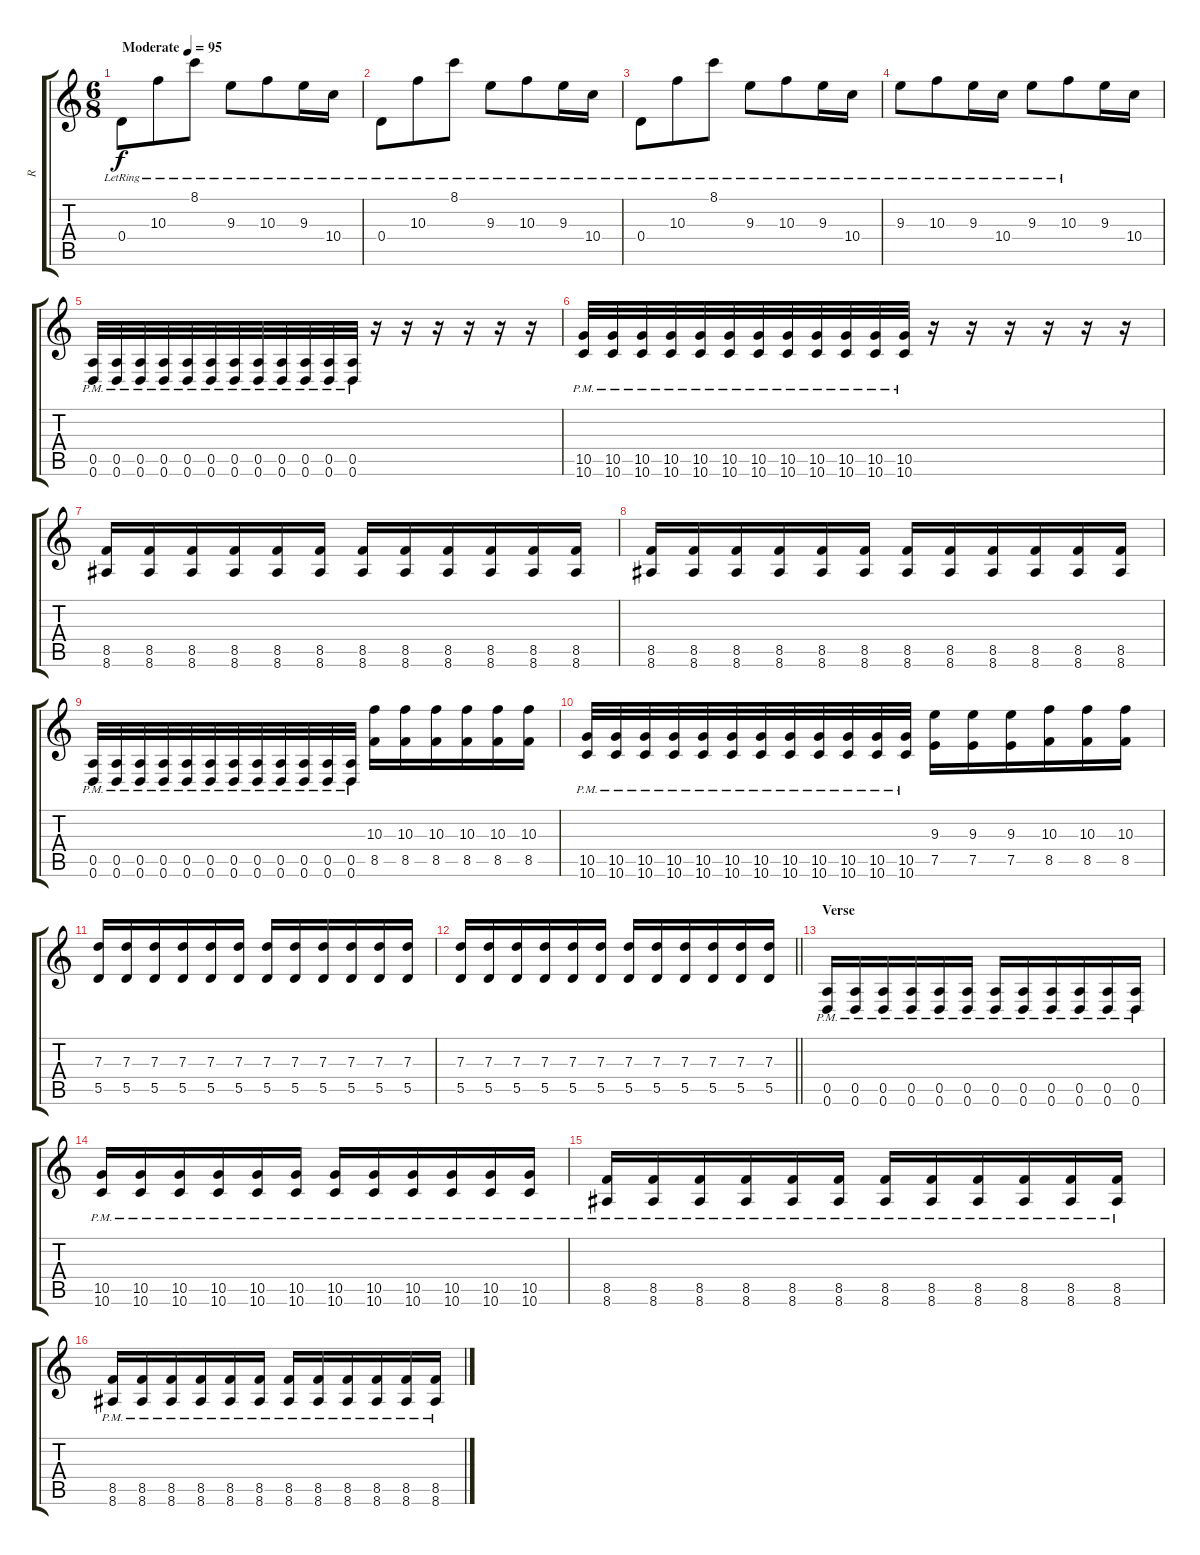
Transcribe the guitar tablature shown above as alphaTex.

\track ("R" "R") {instrument distortionguitar}
\staff {score tabs}
\tuning (E4 B3 G3 D3 A2 D2) {hide}
\ts (6 8)
\tempo (95 "Moderate")
\clef g2
\ks c
0.4{lr}.8{txt "" dy f volume 2 instrument distortionguitar} 10.3{lr}.8{volume 8} 8.1{lr}.8 9.3{lr}.8 10.3{lr}.8 9.3{lr}.16 10.4{lr}.16 |
0.4{lr}.8 10.3{lr}.8 8.1{lr}.8 9.3{lr}.8 10.3{lr}.8 9.3{lr}.16 10.4{lr}.16 |
0.4{lr}.8 10.3{lr}.8 8.1{lr}.8 9.3{lr}.8 10.3{lr}.8 9.3{lr}.16 10.4{lr}.16 |
9.3{lr}.8 10.3{lr}.8 9.3{lr}.16 10.4{lr}.16 9.3{lr}.8 10.3{lr}.8 9.3.16 10.4.16 |
(0.5{pm} 0.6{pm}).32{volume 13} (0.5{pm} 0.6{pm}).32 (0.5{pm} 0.6{pm}).32 (0.5{pm} 0.6{pm}).32 (0.5{pm} 0.6{pm}).32 (0.5{pm} 0.6{pm}).32 (0.5{pm} 0.6{pm}).32 (0.5{pm} 0.6{pm}).32 (0.5{pm} 0.6{pm}).32 (0.5{pm} 0.6{pm}).32 (0.5{pm} 0.6{pm}).32 (0.5{pm} 0.6{pm}).32 r.16 r.16 r.16 r.16 r.16 r.16 |
(10.5{pm} 10.6{pm}).32 (10.5{pm} 10.6{pm}).32 (10.5{pm} 10.6{pm}).32 (10.5{pm} 10.6{pm}).32 (10.5{pm} 10.6{pm}).32 (10.5{pm} 10.6{pm}).32 (10.5{pm} 10.6{pm}).32 (10.5{pm} 10.6{pm}).32 (10.5{pm} 10.6{pm}).32 (10.5{pm} 10.6{pm}).32 (10.5{pm} 10.6{pm}).32 (10.5{pm} 10.6{pm}).32 r.16 r.16 r.16 r.16 r.16 r.16 |
(8.5 8.6).16 (8.5 8.6).16 (8.5 8.6).16 (8.5 8.6).16 (8.5 8.6).16 (8.5 8.6).16 (8.5 8.6).16 (8.5 8.6).16 (8.5 8.6).16 (8.5 8.6).16 (8.5 8.6).16 (8.5 8.6).16 |
(8.5 8.6).16 (8.5 8.6).16 (8.5 8.6).16 (8.5 8.6).16 (8.5 8.6).16 (8.5 8.6).16 (8.5 8.6).16 (8.5 8.6).16 (8.5 8.6).16 (8.5 8.6).16 (8.5 8.6).16 (8.5 8.6).16 |
(0.5{pm} 0.6{pm}).32 (0.5{pm} 0.6{pm}).32 (0.5{pm} 0.6{pm}).32 (0.5{pm} 0.6{pm}).32 (0.5{pm} 0.6{pm}).32 (0.5{pm} 0.6{pm}).32 (0.5{pm} 0.6{pm}).32 (0.5{pm} 0.6{pm}).32 (0.5{pm} 0.6{pm}).32 (0.5{pm} 0.6{pm}).32 (0.5{pm} 0.6{pm}).32 (0.5{pm} 0.6{pm}).32 (10.3 8.5).16 (10.3 8.5).16 (10.3 8.5).16 (10.3 8.5).16 (10.3 8.5).16 (10.3 8.5).16 |
(10.5{pm} 10.6{pm}).32 (10.5{pm} 10.6{pm}).32 (10.5{pm} 10.6{pm}).32 (10.5{pm} 10.6{pm}).32 (10.5{pm} 10.6{pm}).32 (10.5{pm} 10.6{pm}).32 (10.5{pm} 10.6{pm}).32 (10.5{pm} 10.6{pm}).32 (10.5{pm} 10.6{pm}).32 (10.5{pm} 10.6{pm}).32 (10.5{pm} 10.6{pm}).32 (10.5{pm} 10.6{pm}).32 (9.3 7.5).16 (9.3 7.5).16 (9.3 7.5).16 (10.3 8.5).16 (10.3 8.5).16 (10.3 8.5).16 |
(7.3 5.5).16 (7.3 5.5).16 (7.3 5.5).16 (7.3 5.5).16 (7.3 5.5).16 (7.3 5.5).16 (7.3 5.5).16 (7.3 5.5).16 (7.3 5.5).16 (7.3 5.5).16 (7.3 5.5).16 (7.3 5.5).16 |
\barLineRight lightlight
(7.3 5.5).16 (7.3 5.5).16 (7.3 5.5).16 (7.3 5.5).16 (7.3 5.5).16 (7.3 5.5).16 (7.3 5.5).16 (7.3 5.5).16 (7.3 5.5).16 (7.3 5.5).16 (7.3 5.5).16 (7.3 5.5).16 |
\section ("" "Verse ")
(0.5{pm} 0.6{pm}).16 (0.5{pm} 0.6{pm}).16 (0.5{pm} 0.6{pm}).16 (0.5{pm} 0.6{pm}).16 (0.5{pm} 0.6{pm}).16 (0.5{pm} 0.6{pm}).16 (0.5{pm} 0.6{pm}).16 (0.5{pm} 0.6{pm}).16 (0.5{pm} 0.6{pm}).16 (0.5{pm} 0.6{pm}).16 (0.5{pm} 0.6{pm}).16 (0.5{pm} 0.6{pm}).16 |
(10.5{pm} 10.6{pm}).16 (10.5{pm} 10.6{pm}).16 (10.5{pm} 10.6{pm}).16 (10.5{pm} 10.6{pm}).16 (10.5{pm} 10.6{pm}).16 (10.5{pm} 10.6{pm}).16 (10.5{pm} 10.6{pm}).16 (10.5{pm} 10.6{pm}).16 (10.5{pm} 10.6{pm}).16 (10.5{pm} 10.6{pm}).16 (10.5{pm} 10.6{pm}).16 (10.5{pm} 10.6{pm}).16 |
(8.5{pm} 8.6{pm}).16 (8.5{pm} 8.6{pm}).16 (8.5{pm} 8.6{pm}).16 (8.5{pm} 8.6{pm}).16 (8.5{pm} 8.6{pm}).16 (8.5{pm} 8.6{pm}).16 (8.5{pm} 8.6{pm}).16 (8.5{pm} 8.6{pm}).16 (8.5{pm} 8.6{pm}).16 (8.5{pm} 8.6{pm}).16 (8.5{pm} 8.6{pm}).16 (8.5{pm} 8.6{pm}).16 |
(8.5{pm} 8.6{pm}).16 (8.5{pm} 8.6{pm}).16 (8.5{pm} 8.6{pm}).16 (8.5{pm} 8.6{pm}).16 (8.5{pm} 8.6{pm}).16 (8.5{pm} 8.6{pm}).16 (8.5{pm} 8.6{pm}).16 (8.5{pm} 8.6{pm}).16 (8.5{pm} 8.6{pm}).16 (8.5{pm} 8.6{pm}).16 (8.5{pm} 8.6{pm}).16 (8.5{pm} 8.6{pm}).16
